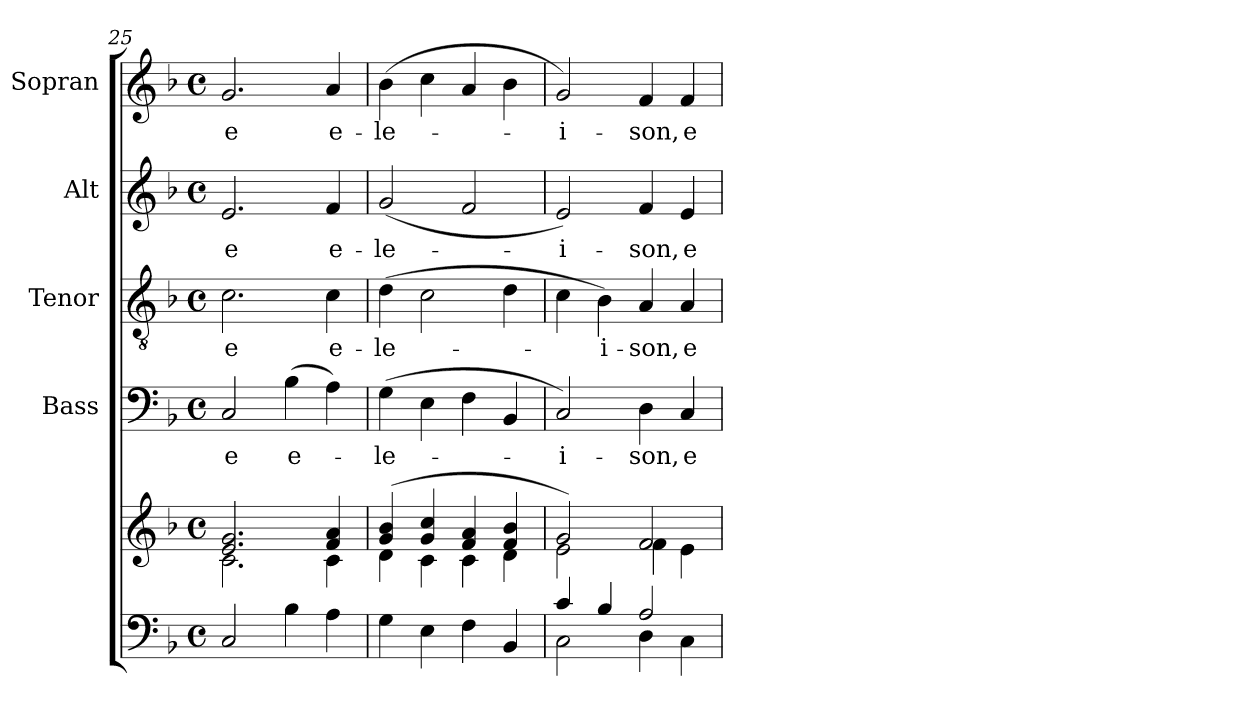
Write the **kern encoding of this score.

**kern	**kern	**kern	**text	**kern	**text	**kern	**text	**kern	**text
*part5	*part5	*part4	*part4	*part3	*part3	*part2	*part2	*part1	*part1
*staff6	*staff5	*staff4	*staff4	*staff3	*staff3	*staff2	*staff2	*staff1	*staff1
*	*	*I"Bass	*	*I"Tenor	*	*I"Alt	*	*I"Sopran	*
*	*	*I'B.	*	*I'T.	*	*I'A.	*	*I'S.	*
*clefF4	*clefG2	*clefF4	*	*clefGv2	*	*clefG2	*	*clefG2	*
*k[b-]	*k[b-]	*k[b-]	*	*k[b-]	*	*k[b-]	*	*k[b-]	*
*F:	*F:	*F:	*	*F:	*	*F:	*	*F:	*
*M4/4	*M4/4	*M4/4	*	*M4/4	*	*M4/4	*	*M4/4	*
*met(c)	*met(c)	*met(c)	*	*met(c)	*	*met(c)	*	*met(c)	*
=25	=25	=25	=25	=25	=25	=25	=25	=25	=25
*	*^	*	*	*	*	*	*	*	*
!	!	!	!	!LO:LY:b	!	!LO:LY:b	!	!LO:LY:b	!	!LO:LY:b
2C/	2.e/ 2.g/	2.c\	2C/	-e	2.c\	-e	2.e/	-e	2.g/	-e
!	!	!	!	!LO:LY:b	!	!	!	!	!	!
4B-\	.	.	(>4B-\	e-	.	.	.	.	.	.
!	!	!	!	!	!	!LO:LY:b	!	!LO:LY:b	!	!LO:LY:b
4A\	4f/ 4a/	4c\	4A\)	.	4c\	e-	4f/	e-	4a/	e-
=26	=26	=26	=26	=26	=26	=26	=26	=26	=26	=26
!	!	!	!	!LO:LY:b	!	!LO:LY:b	!	!LO:LY:b	!	!LO:LY:b
4G\	(4g/ 4b-/	4d\	(>4G\	-le-	(>4d\	-le-	(<2g/	-le-	(>4b-\	-le-
4E\	4g/ 4cc/	4c\	4E\	.	2c\	.	.	.	4cc\	.
4F\	4f/ 4a/	4c\	4F\	.	.	.	2f/	.	4a/	.
4BB-/	4f/ 4b-/	4d\	4BB-/	.	4d\	.	.	.	4b-\	.
=27	=27	=27	=27	=27	=27	=27	=27	=27	=27	=27
*^	*	*	*	*	*	*	*	*	*	*
!	!	!	!	!	!LO:LY:b	!	!	!	!LO:LY:b	!	!LO:LY:b
4c/	2C\	2g/)	2e\	2C/)	-i-	4c\	.	2e/)	-i-	2g/)	-i-
!	!	!	!	!	!	!	!LO:LY:b	!	!	!	!
4B-/	.	.	.	.	.	4B-\)	-i-	.	.	.	.
!	!	!	!	!	!LO:LY:b	!	!LO:LY:b	!	!LO:LY:b	!	!LO:LY:b
2A/	4D\	2f/	4f\	4D\	-son,	4A/	-son,	4f/	-son,	4f/	-son,
!	!	!	!	!	!LO:LY:b	!	!LO:LY:b	!	!LO:LY:b	!	!LO:LY:b
.	4C\	.	4e\	4C/	e-	4A/	e-	4e/	e-	4f/	e-
*v	*v	*	*	*	*	*	*	*	*	*	*
*	*v	*v	*	*	*	*	*	*	*	*
=	=	=	=	=	=	=	=	=	=
*-	*-	*-	*-	*-	*-	*-	*-	*-	*-
